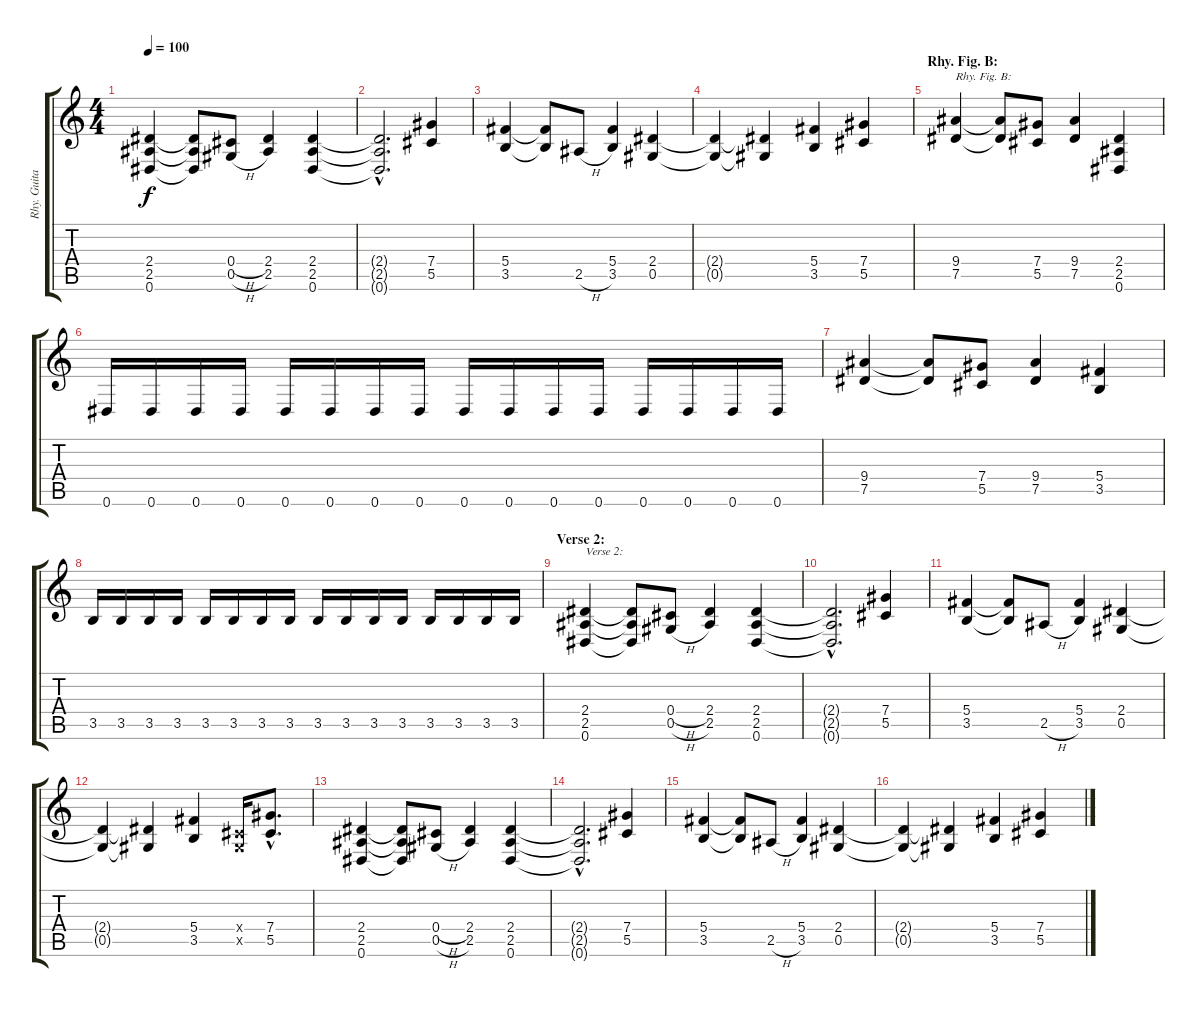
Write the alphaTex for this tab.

\track ("Rhy. Guitar 2" "Rhy. Guita") {instrument distortionguitar}
\staff {score tabs}
\tuning (Eb4 Bb3 Gb3 Db3 Ab2 Eb2) {hide}
\ts (4 4)
\tempo 100
\clef g2
\ks c
(2.4 2.5 0.6).4{dy f} (2.4{t} 2.5{t} 0.6{t}).8 (0.4{h} 0.5{h}).8 (2.4 2.5).4 (2.4 2.5 0.6).4 |
(2.4{hac t} 2.5{hac t} 0.6{hac t}).2{d} (7.4 5.5).4 |
(5.4 3.5).4 (5.4{t} 3.5{t}).8 2.5{h}.8 (5.4 3.5).4 (2.4 0.5).4 |
(2.4{t} 0.5{t}).4 (2.4{t} 0.5{t}).4 (5.4 3.5).4 (7.4 5.5).4 |
\section ("" "Rhy. Fig. B:")
(9.4 7.5).4{txt "Rhy. Fig. B:"} (9.4{t} 7.5{t}).8 (7.4 5.5).8 (9.4 7.5).4 (2.4 2.5 0.6).4 |
0.6.16 0.6.16 0.6.16 0.6.16 0.6.16 0.6.16 0.6.16 0.6.16 0.6.16 0.6.16 0.6.16 0.6.16 0.6.16 0.6.16 0.6.16 0.6.16 |
(9.4 7.5).4 (9.4{t} 7.5{t}).8 (7.4 5.5).8 (9.4 7.5).4 (5.4 3.5).4 |
3.5.16 3.5.16 3.5.16 3.5.16 3.5.16 3.5.16 3.5.16 3.5.16 3.5.16 3.5.16 3.5.16 3.5.16 3.5.16 3.5.16 3.5.16 3.5.16 |
\section ("" "Verse 2:")
(2.4 2.5 0.6).4{txt "Verse 2:"} (2.4{t} 2.5{t} 0.6{t}).8 (0.4{h} 0.5{h}).8 (2.4 2.5).4 (2.4 2.5 0.6).4 |
(2.4{hac t} 2.5{hac t} 0.6{hac t}).2{d} (7.4 5.5).4 |
(5.4 3.5).4 (5.4{t} 3.5{t}).8 2.5{h}.8 (5.4 3.5).4 (2.4 0.5).4 |
(2.4{t} 0.5{t}).4 (2.4{t} 0.5{t}).4 (5.4 3.5).4 (0.4{x} 0.5{x}).16 (7.4{hac} 5.5{hac}).8{d} |
(2.4 2.5 0.6).4 (2.4{t} 2.5{t} 0.6{t}).8 (0.4{h} 0.5{h}).8 (2.4 2.5).4 (2.4 2.5 0.6).4 |
(2.4{hac t} 2.5{hac t} 0.6{hac t}).2{d} (7.4 5.5).4 |
(5.4 3.5).4 (5.4{t} 3.5{t}).8 2.5{h}.8 (5.4 3.5).4 (2.4 0.5).4 |
(2.4{t} 0.5{t}).4 (2.4{t} 0.5{t}).4 (5.4 3.5).4 (7.4 5.5).4
